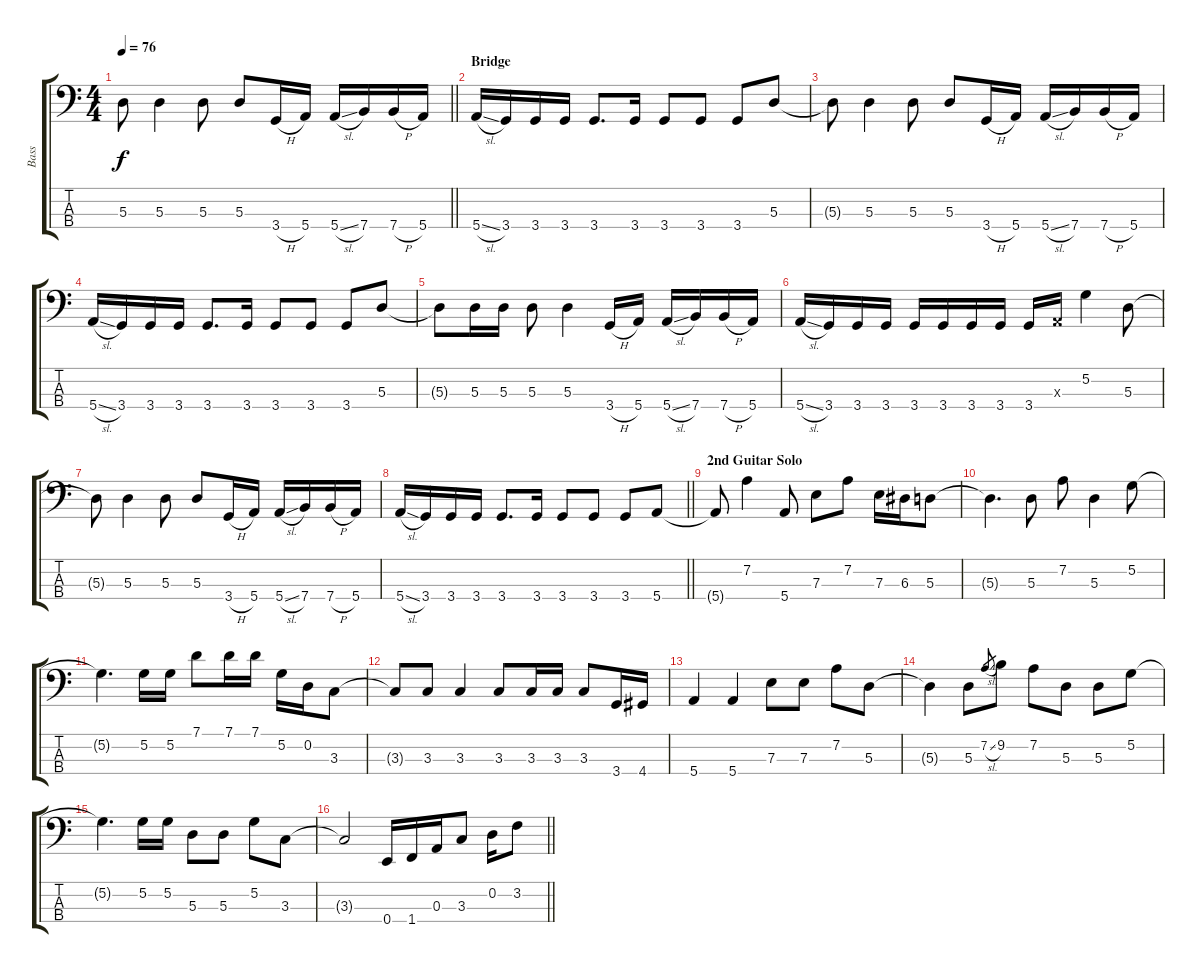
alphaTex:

\track ("Bass" "Bass") {instrument electricbassfinger}
\staff {score tabs}
\tuning (G2 D2 A1 E1) {hide}
\ts (4 4)
\tempo 76
\clef f4
\barLineRight lightlight
\ks c
5.3{t}.8{dy f} 5.3.4 5.3.8 5.3.8 3.4{h}.16 5.4.16 5.4{sl}.16 7.4.16 7.4{h}.16 5.4.16 |
\section ("" "Bridge")
5.4{sl}.16 3.4.16 3.4.16 3.4.16 3.4.8{d} 3.4.16 3.4.8 3.4.8 3.4.8 5.3.8 |
5.3{t}.8 5.3.4 5.3.8 5.3.8 3.4{h}.16 5.4.16 5.4{sl}.16 7.4.16 7.4{h}.16 5.4.16 |
5.4{sl}.16 3.4.16 3.4.16 3.4.16 3.4.8{d} 3.4.16 3.4.8 3.4.8 3.4.8 5.3.8 |
5.3{t}.8 5.3.16 5.3.16 5.3.8 5.3.4 3.4{h}.16 5.4.16 5.4{sl}.16 7.4.16 7.4{h}.16 5.4.16 |
5.4{sl}.16 3.4.16 3.4.16 3.4.16 3.4.16 3.4.16 3.4.16 3.4.16 3.4.16 0.3{x}.16 5.2.4 5.3.8 |
5.3{t}.8 5.3.4 5.3.8 5.3.8 3.4{h}.16 5.4.16 5.4{sl}.16 7.4.16 7.4{h}.16 5.4.16 |
\barLineRight lightlight
5.4{sl}.16 3.4.16 3.4.16 3.4.16 3.4.8{d} 3.4.16 3.4.8 3.4.8 3.4.8 5.4.8 |
\section ("" "2nd Guitar Solo")
5.4{t}.8 7.2.4 5.4.8 7.3.8 7.2.8 7.3.16 6.3.16 5.3.8 |
5.3{t}.4{d} 5.3.8 7.2.8 5.3.4 5.2.8 |
5.2{t}.4{d} 5.2.16 5.2.16 7.1.8 7.1.16 7.1.16 5.2.16 0.2.16 3.3.8 |
3.3{t}.8 3.3.8 3.3.4 3.3.8 3.3.16 3.3.16 3.3.8 3.4.16 4.4.16 |
5.4.4 5.4.4 7.3.8 7.3.8 7.2.8 5.3.8 |
5.3{t}.4 5.3.8 7.2{sl}.8{gr} 9.2.8 7.2.8 5.3.8 5.3.8 5.2.8 |
5.2{t}.4{d} 5.2.16 5.2.16 5.3.8 5.3.8 5.2.8 3.3.8 |
\barLineRight lightlight
3.3{t}.2 0.4.16 1.4.16 0.3.16 3.3.8 0.2.16 3.2.8
